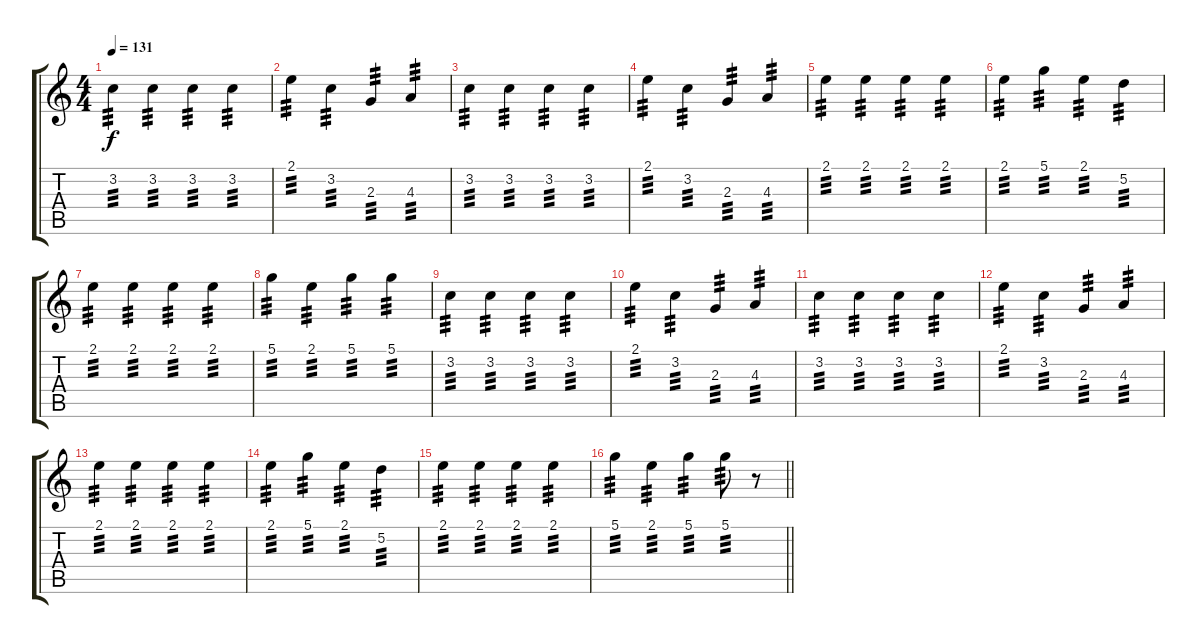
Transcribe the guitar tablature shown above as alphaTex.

\track "" {instrument acousticguitarsteel}
\staff {score tabs}
\tuning (D4 A3 F3 C3 G2 C2) {hide}
\ts (4 4)
\tempo 131
\clef g2
\ks c
3.2.4{tp 3 dy f} 3.2.4{tp 3} 3.2.4{tp 3} 3.2.4{tp 3} |
2.1.4{tp 3} 3.2.4{tp 3} 2.3.4{tp 3} 4.3.4{tp 3} |
3.2.4{tp 3} 3.2.4{tp 3} 3.2.4{tp 3} 3.2.4{tp 3} |
2.1.4{tp 3} 3.2.4{tp 3} 2.3.4{tp 3} 4.3.4{tp 3} |
2.1.4{tp 3} 2.1.4{tp 3} 2.1.4{tp 3} 2.1.4{tp 3} |
2.1.4{tp 3} 5.1.4{tp 3} 2.1.4{tp 3} 5.2.4{tp 3} |
2.1.4{tp 3} 2.1.4{tp 3} 2.1.4{tp 3} 2.1.4{tp 3} |
5.1.4{tp 3} 2.1.4{tp 3} 5.1.4{tp 3} 5.1.4{tp 3} |
3.2.4{tp 3} 3.2.4{tp 3} 3.2.4{tp 3} 3.2.4{tp 3} |
2.1.4{tp 3} 3.2.4{tp 3} 2.3.4{tp 3} 4.3.4{tp 3} |
3.2.4{tp 3} 3.2.4{tp 3} 3.2.4{tp 3} 3.2.4{tp 3} |
2.1.4{tp 3} 3.2.4{tp 3} 2.3.4{tp 3} 4.3.4{tp 3} |
2.1.4{tp 3} 2.1.4{tp 3} 2.1.4{tp 3} 2.1.4{tp 3} |
2.1.4{tp 3} 5.1.4{tp 3} 2.1.4{tp 3} 5.2.4{tp 3} |
2.1.4{tp 3} 2.1.4{tp 3} 2.1.4{tp 3} 2.1.4{tp 3} |
\barLineRight lightlight
5.1.4{tp 3} 2.1.4{tp 3} 5.1.4{tp 3} 5.1.8{tp 3} r.8
